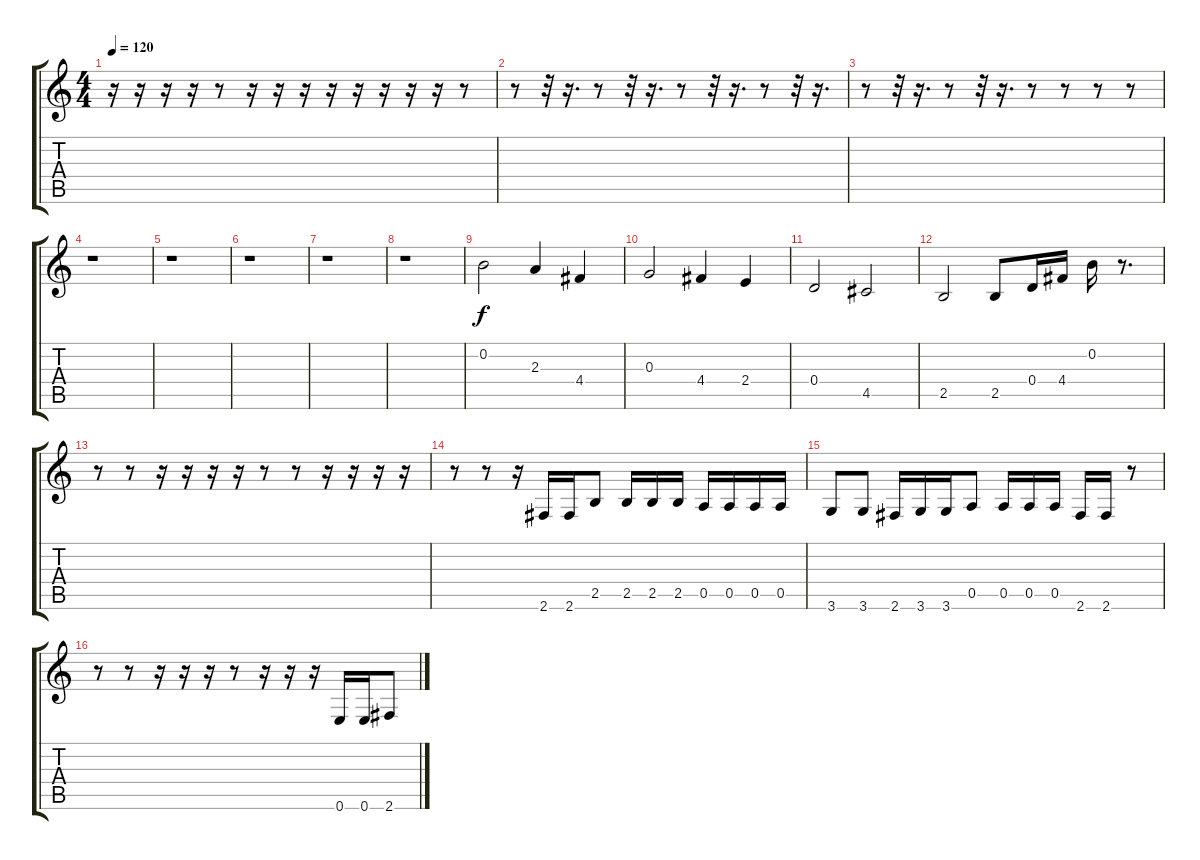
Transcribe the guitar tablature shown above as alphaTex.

\track "" {instrument electricbasspick}
\staff {score tabs}
\tuning (E4 B3 G3 D3 A2 E2) {hide}
\ts (4 4)
\tempo 120
\clef g2
\ks c
r.16{dy f} r.16 r.16 r.16 r.8 r.16 r.16 r.16 r.16 r.16 r.16 r.16 r.16 r.8 |
r.8 r.32 r.16{d} r.8 r.32 r.16{d} r.8 r.32 r.16{d} r.8 r.32 r.16{d} |
r.8 r.32 r.16{d} r.8 r.32 r.16{d} r.8 r.8 r.8 r.8 |
r.1 |
r.1 |
r.1 |
r.1 |
r.1 |
0.2.2 2.3.4 4.4.4 |
0.3.2 4.4.4 2.4.4 |
0.4.2 4.5.2 |
2.5.2 2.5.8 0.4.16 4.4.16 0.2.16 r.8{d} |
r.8 r.8 r.16 r.16 r.16 r.16 r.8 r.8 r.16 r.16 r.16 r.16 |
r.8 r.8 r.16 2.6.16 2.6.16 2.5.8 2.5.16 2.5.16 2.5.16 0.5.16 0.5.16 0.5.16 0.5.16 |
3.6.8 3.6.8 2.6.16 3.6.16 3.6.16 0.5.8 0.5.16 0.5.16 0.5.16 2.6.16 2.6.16 r.8 |
r.8 r.8 r.16 r.16 r.16 r.8 r.16 r.16 r.16 0.6.16 0.6.16 2.6.8
